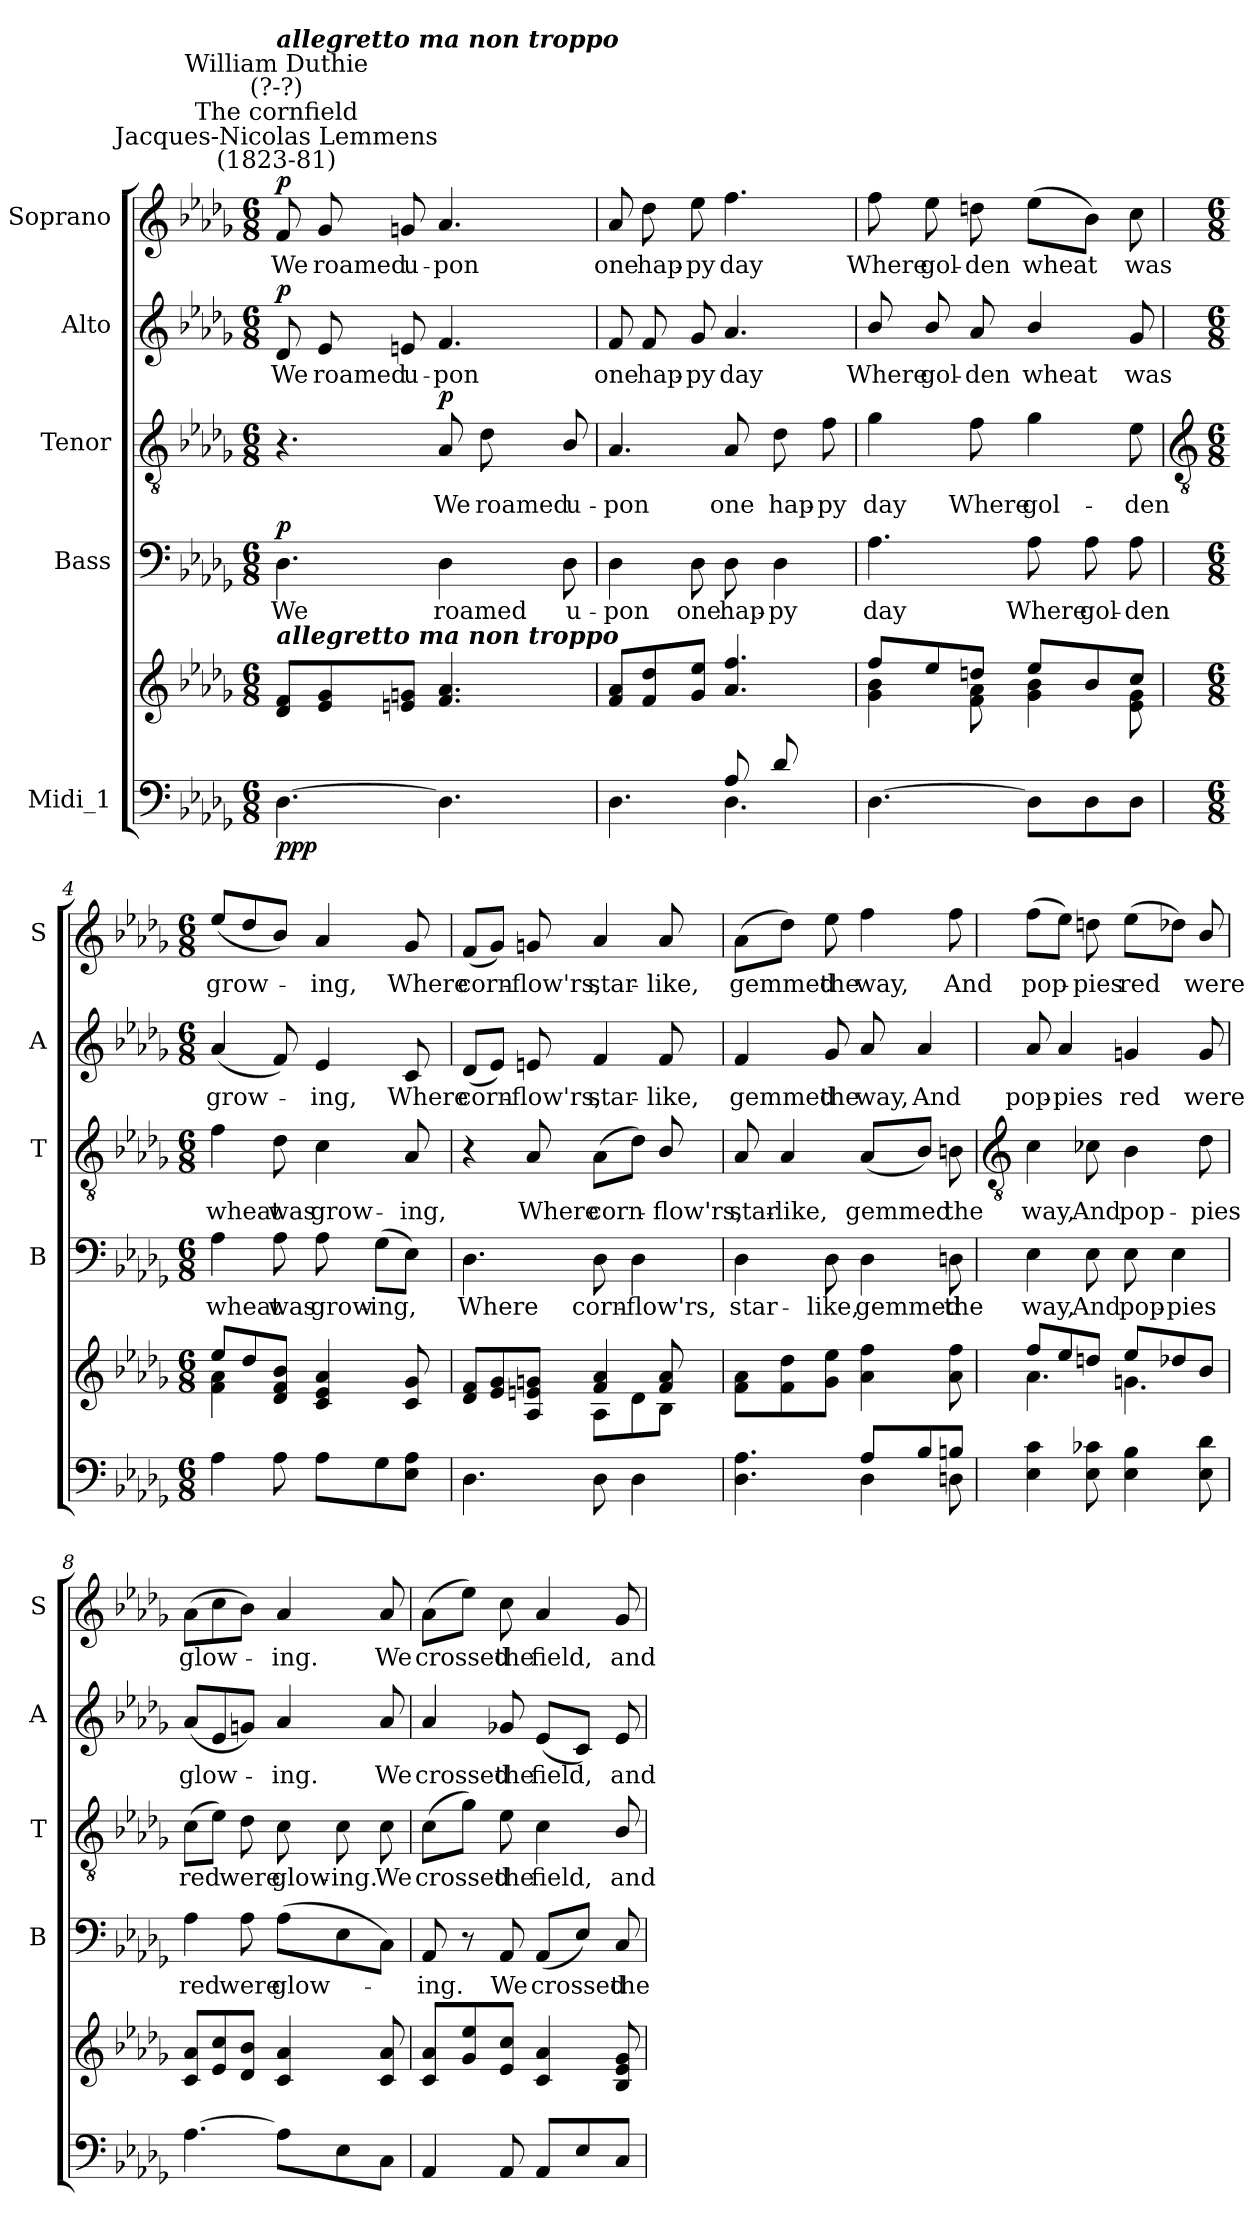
**kern	**kern	**dynam	**kern	**text	**dynam	**kern	**text	**dynam	**kern	**text	**dynam	**kern	**text	**dynam
*part5	*part5	*part5	*part4	*part4	*part4	*part3	*part3	*part3	*part2	*part2	*part2	*part1	*part1	*part1
*staff6	*staff5	*staff5/6	*staff4	*staff4	*staff4	*staff3	*staff3	*staff3	*staff2	*staff2	*staff2	*staff1	*staff1	*staff1
*I"Midi_1	*	*	*I"Bass	*	*	*I"Tenor	*	*	*I"Alto	*	*	*I"Soprano	*	*
*	*	*	*I'B	*	*	*I'T	*	*	*I'A	*	*	*I'S	*	*
*clefF4	*clefG2	*	*clefF4	*	*	*clefGv2	*	*	*clefG2	*	*	*clefG2	*	*
*k[b-e-a-d-g-]	*k[b-e-a-d-g-]	*	*k[b-e-a-d-g-]	*	*	*k[b-e-a-d-g-]	*	*	*k[b-e-a-d-g-]	*	*	*k[b-e-a-d-g-]	*	*
*D-:	*D-:	*	*D-:	*	*	*D-:	*	*	*D-:	*	*	*D-:	*	*
*M6/8	*M6/8	*	*M6/8	*	*	*M6/8	*	*	*M6/8	*	*	*M6/8	*	*
*MM66	*MM66	*	*MM66	*	*	*MM66	*	*	*MM66	*	*	*MM66	*	*
=1	=1	=1	=1	=1	=1	=1	=1	=1	=1	=1	=1	=1	=1	=1
*	*^	*	*	*	*	*	*	*	*	*	*	*	*	*
!	!	!	!	!	!	!	!	!	!	!	!	!	!LO:TX:a:cj:t=Jacques-Nicolas Lemmens\n(1823-81)	!	!
!	!	!	!	!	!	!	!	!	!	!	!	!	!LO:TX:a:cj:t=The cornfield	!	!
!	!	!	!	!	!	!	!	!	!	!	!	!	!LO:TX:a:cj:t=William Duthie\n(?-?)	!	!
!	!	!	!	!	!	!	!	!	!	!	!	!	!LO:TX:a:Bi:t=allegretto ma non troppo	!	!
!	!LO:TX:a:Bi:t=allegretto ma non troppo	!	!	!	!	!	!	!	!	!	!	!	!	!	!
!	!	!LO:N:vis=1	!LO:DY:b=2	!	!LO:LY:b	!	!	!	!	!	!LO:LY:b	!	!	!LO:LY:b	!
!	!	!	!LO:DY:n=1:b=2	!	!	!	!	!	!	!	!	!	!	!	!
!	!	!	!LO:DY:n=2:b	!	!	!LO:DY:b	!	!	!	!	!	!LO:DY:b	!	!	!LO:DY:b
[4.D-\	8d- 8fL	2.ryy	p p p	4.D-	We	p	4.r	.	.	8d-	We	p	8f	We	p
!	!	!	!	!	!	!	!	!	!	!	!LO:LY:b	!	!	!LO:LY:b	!
.	8e- 8g-	.	.	.	.	.	.	.	.	8e-	roamed	.	8g-	roamed	.
!	!	!	!	!	!	!	!	!	!	!	!LO:LY:b	!	!	!LO:LY:b	!
.	8en 8gnJ	.	.	.	.	.	.	.	.	8en	u-	.	8gn	u-	.
!	!	!	!	!	!LO:LY:b	!	!	!LO:LY:b	!LO:DY:b	!	!LO:LY:b	!	!	!LO:LY:b	!
4.D-]	4.f 4.a-	.	.	4D-	roamed	.	8A-	We	p	4.f	-pon	.	4.a-	-pon	.
!	!	!	!	!	!	!	!	!LO:LY:b	!	!	!	!	!	!	!
.	.	.	.	.	.	.	8d-	roamed	.	.	.	.	.	.	.
!	!	!	!	!	!LO:LY:b	!	!	!LO:LY:b	!	!	!	!	!	!	!
.	.	.	.	8D-	u-	.	8B-/	u-	.	.	.	.	.	.	.
=2	=2	=2	=2	=2	=2	=2	=2	=2	=2	=2	=2	=2	=2	=2	=2
*^	*	*	*	*	*	*	*	*	*	*	*	*	*	*	*
!	!	!	!	!	!	!LO:LY:b	!	!	!LO:LY:b	!	!	!LO:LY:b	!	!	!LO:LY:b	!
4.ryy	4.D-	8f/ 8a-/L	4.ryy	.	4D-	-pon	.	4.A-	-pon	.	8f	one	.	8a-	one	.
!	!	!	!	!	!	!	!	!	!	!	!	!LO:LY:b	!	!	!LO:LY:b	!
.	.	8f/ 8dd-/	.	.	.	.	.	.	.	.	8f	hap-	.	8dd-	hap-	.
!	!	!	!	!	!	!LO:LY:b	!	!	!	!	!	!LO:LY:b	!	!	!LO:LY:b	!
.	.	8g-/ 8ee-/J	.	.	8D-	one	.	.	.	.	8g-	-py	.	8ee-	-py	.
!	!	!	!	!	!	!LO:LY:b	!	!	!LO:LY:b	!	!	!LO:LY:b	!	!	!LO:LY:b	!
8A-L	4.D-	4.a-/ 4.ff/	4ryy	.	8D-	hap-	.	8A-	one	.	4.a-	day	.	4.ff	day	.
!	!	!	!	!	!	!LO:LY:b	!	!	!LO:LY:b	!	!	!	!	!	!	!
8d-	.	.	.	.	4D-	-py	.	8d-	hap-	.	.	.	.	.	.	.
!	!	!	!	!	!	!	!	!	!LO:LY:b	!	!	!	!	!	!	!
8ryy	.	.	8fJ	.	.	.	.	8f	-py	.	.	.	.	.	.	.
*v	*v	*	*	*	*	*	*	*	*	*	*	*	*	*	*	*
=3	=3	=3	=3	=3	=3	=3	=3	=3	=3	=3	=3	=3	=3	=3	=3
!	!	!	!	!	!LO:LY:b	!	!	!LO:LY:b	!	!	!LO:LY:b	!	!	!LO:LY:b	!
[4.D-	8ff/L	4g-\ 4b-\	.	4.A-	day	.	4g-	day	.	8b-/	Where	.	8ff	Where	.
!	!	!	!	!	!	!	!	!	!	!	!LO:LY:b	!	!	!LO:LY:b	!
.	8ee-/	.	.	.	.	.	.	.	.	8b-/	gol-	.	8ee-	gol-	.
!	!	!	!	!	!	!	!	!LO:LY:b	!	!	!LO:LY:b	!	!	!LO:LY:b	!
.	8ddn/J	8f\ 8a-\	.	.	.	.	8f	Where	.	8a-	-den	.	8ddn	-den	.
!	!	!	!	!	!LO:LY:b	!	!	!LO:LY:b	!	!	!LO:LY:b	!	!	!LO:LY:b	!
8D-L]	8ee-/L	4g-\ 4b-\	.	8A-	Where	.	4g-	gol-	.	4b-/	wheat	.	(>8ee-L	wheat	.
!	!	!	!	!	!LO:LY:b	!	!	!	!	!	!	!	!	!	!
8D-	8b-/	.	.	8A-	gol-	.	.	.	.	.	.	.	8b-J)	.	.
!	!	!	!	!	!LO:LY:b	!	!	!LO:LY:b	!	!	!LO:LY:b	!	!	!LO:LY:b	!
8D-J	8cc/J	8e-\ 8g-\	.	8A-	-den	.	8e-	-den	.	8g-	was	.	8cc	was	.
!!LO:LB:g=z
=4	=4	=4	=4	=4	=4	=4	=4	=4	=4	=4	=4	=4	=4	=4	=4
*	*	*	*	*	*	*	*clefGv2	*	*	*	*	*	*	*	*
*M6/8	*M6/8	*	*	*M6/8	*	*	*M6/8	*	*	*M6/8	*	*	*M6/8	*	*
!	!	!	!	!	!LO:LY:b	!	!	!LO:LY:b	!	!	!LO:LY:b	!	!	!LO:LY:b	!
4A-	8ee-L	4f\ 4a-\	.	4A-	wheat	.	4f	wheat	.	(<4a-	grow-	.	(>8ee-L	grow-	.
.	8dd-	.	.	.	.	.	.	.	.	.	.	.	8dd-	.	.
!	!	!	!	!	!LO:LY:b	!	!	!LO:LY:b	!	!	!	!	!	!	!
8A-	8d-/ 8f/ 8b-/J	4ryy	.	8A-	was	.	8d-	was	.	8f)	.	.	8b-/J)	.	.
!	!	!	!	!	!LO:LY:b	!	!	!LO:LY:b	!	!	!LO:LY:b	!	!	!LO:LY:b	!
8A-L	4c 4e- 4a-	.	.	8A-	grow-	.	4c	grow-	.	4e-	ing,	.	4a-	ing,	.
!	!	!	!	!	!LO:LY:b	!	!	!	!	!	!	!	!	!	!
8G-	.	4ryy	.	(>8G-L	-ing,	.	.	.	.	.	.	.	.	.	.
!	!	!	!	!	!	!	!	!LO:LY:b	!	!	!LO:LY:b	!	!	!LO:LY:b	!
8E- 8A-J	8c 8g-	.	.	8E-J)	.	.	8A-	-ing,	.	8c	Where	.	8g-	Where	.
=5	=5	=5	=5	=5	=5	=5	=5	=5	=5	=5	=5	=5	=5	=5	=5
!	!	!	!	!	!LO:LY:b	!	!	!	!	!	!LO:LY:b	!	!	!LO:LY:b	!
4.D-	8d- 8fL	4ryy	.	4.D-	Where	.	4r	.	.	(<8d-L	corn-	.	(<8fL	corn-	.
.	8e- 8g-	.	.	.	.	.	.	.	.	8e-J)	.	.	8g-J)	.	.
!	!	!	!	!	!	!	!	!LO:LY:b	!	!	!LO:LY:b	!	!	!LO:LY:b	!
.	8A- 8en 8gnJ	8ryy	.	.	.	.	8A-	Where	.	8en	flow'rs,	.	8gn	flow'rs,	.
!	!	!	!	!	!LO:LY:b	!	!	!LO:LY:b	!	!	!LO:LY:b	!	!	!LO:LY:b	!
8D-	4f 4a-	8A-\L	.	8D-	corn-	.	(>8A-L	corn-	.	4f	star-	.	4a-	star-	.
!	!	!	!	!	!LO:LY:b	!	!	!	!	!	!	!	!	!	!
4D-	.	8d-\	.	4D-	-flow'rs,	.	8d-J)	.	.	.	.	.	.	.	.
!	!	!	!	!	!	!	!	!LO:LY:b	!	!	!LO:LY:b	!	!	!LO:LY:b	!
.	8f 8a-	8B-\J	.	.	.	.	8B-/	flow'rs,	.	8f	-like,	.	8a-	-like,	.
=6	=6	=6	=6	=6	=6	=6	=6	=6	=6	=6	=6	=6	=6	=6	=6
*^	*	*	*	*	*	*	*	*	*	*	*	*	*	*	*
!	!	!	!	!	!	!LO:LY:b	!	!	!LO:LY:b	!	!	!LO:LY:b	!	!	!LO:LY:b	!
4.ryy	4.D- 4.A-	8f 8a-L	4.ryy	.	4D-	star-	.	8A-	star-	.	4f	gemmed	.	(>8a-L	gemmed	.
!	!	!	!	!	!	!	!	!	!LO:LY:b	!	!	!	!	!	!	!
.	.	8f 8dd-	.	.	.	.	.	4A-	-like,	.	.	.	.	8dd-J)	.	.
!	!	!	!	!	!	!LO:LY:b	!	!	!	!	!	!LO:LY:b	!	!	!LO:LY:b	!
.	.	8g- 8ee-J	.	.	8D-	-like,	.	.	.	.	8g-	the	.	8ee-	the	.
!	!	!	!	!	!	!LO:LY:b	!	!	!LO:LY:b	!	!	!LO:LY:b	!	!	!LO:LY:b	!
8A-/L	4D-	4a- 4ff	4.ryy	.	4D-	gemmed	.	(<8A-L	gemmed	.	8a-	way,	.	4ff	way,	.
!	!	!	!	!	!	!	!	!	!	!	!	!LO:LY:b	!	!	!	!
8B-/	.	.	.	.	.	.	.	8B-J)	.	.	4a-	And	.	.	.	.
!	!	!	!	!	!	!LO:LY:b	!	!	!LO:LY:b	!	!	!	!	!	!LO:LY:b	!
8Bn/J	8Dn	8a- 8ff	.	.	8Dn	the	.	8Bn	the	.	.	.	.	8ff	And	.
*v	*v	*	*	*	*	*	*	*	*	*	*	*	*	*	*	*
!!LO:LB:g=z
=7	=7	=7	=7	=7	=7	=7	=7	=7	=7	=7	=7	=7	=7	=7	=7
*	*	*	*	*	*	*	*clefGv2	*	*	*	*	*	*	*	*
*^	*	*	*	*	*	*	*	*	*	*	*	*	*	*	*
!	!	!	!	!	!	!LO:LY:b	!	!	!LO:LY:b	!	!	!LO:LY:b	!	!	!LO:LY:b	!
*v	*v	*	*	*	*	*	*	*	*	*	*	*	*	*	*	*
4E- 4c	8ff/L	4.a-\	.	4E-	way,	.	4c	way,	.	8a-	pop-	.	(>8ffL	pop-	.
!	!	!	!	!	!	!	!	!	!	!	!LO:LY:b	!	!	!	!
.	8ee-/	.	.	.	.	.	.	.	.	4a-	-pies	.	8ee-J)	.	.
!	!	!	!	!	!LO:LY:b	!	!	!LO:LY:b	!	!	!	!	!	!LO:LY:b	!
8E- 8c-X	8ddn/J	.	.	8E-	And	.	8c-X	And	.	.	.	.	8ddn	pies	.
!	!	!	!	!	!LO:LY:b	!	!	!LO:LY:b	!	!	!LO:LY:b	!	!	!LO:LY:b	!
4E- 4B-	8ee-/L	4.gn\	.	8E-	pop-	.	4B-	pop-	.	4gn	red	.	(>8ee-L	red	.
!	!	!	!	!	!LO:LY:b	!	!	!	!	!	!	!	!	!	!
.	8dd-X/	.	.	4E-	-pies	.	.	.	.	.	.	.	8dd-XJ)	.	.
!	!	!	!	!	!	!	!	!LO:LY:b	!	!	!LO:LY:b	!	!	!LO:LY:b	!
8E- 8d-	8b-/J	.	.	.	.	.	8d-	-pies	.	8g	were	.	8b-/	were	.
=8	=8	=8	=8	=8	=8	=8	=8	=8	=8	=8	=8	=8	=8	=8	=8
!	!	!LO:N:vis=1	!	!	!LO:LY:b	!	!	!LO:LY:b	!	!	!LO:LY:b	!	!	!LO:LY:b	!
[4.A-	8c/ 8a-/L	2.ryy	.	4A-	red	.	(>8cL	red	.	(<8a-L	glow-	.	(>8a-L	glow-	.
.	8e-/ 8cc/	.	.	.	.	.	8e-J)	.	.	8e-	.	.	8cc	.	.
!	!	!	!	!	!LO:LY:b	!	!	!LO:LY:b	!	!	!	!	!	!	!
.	8d-/ 8b-/J	.	.	8A-	were	.	8d-	were	.	8gnJ)	.	.	8b-J)	.	.
!	!	!	!	!	!LO:LY:b	!	!	!LO:LY:b	!	!	!LO:LY:b	!	!	!LO:LY:b	!
8A-L]	4c/ 4a-/	.	.	(>8A-L	glow-	.	8c	glow-	.	4a-	ing.	.	4a-	ing.	.
!	!	!	!	!	!	!	!	!LO:LY:b	!	!	!	!	!	!	!
8E-	.	.	.	8E-	.	.	8c	-ing.	.	.	.	.	.	.	.
!	!	!	!	!	!	!	!	!LO:LY:b	!	!	!LO:LY:b	!	!	!LO:LY:b	!
8CJ	8c/ 8a-/	.	.	8CJ)	.	.	8c	We	.	8a-	We	.	8a-	We	.
=9	=9	=9	=9	=9	=9	=9	=9	=9	=9	=9	=9	=9	=9	=9	=9
!	!	!LO:N:vis=1	!	!	!LO:LY:b	!	!	!LO:LY:b	!	!	!LO:LY:b	!	!	!LO:LY:b	!
4AA-	8c/ 8a-/L	2.ryy	.	8AA-	ing.	.	(>8cL	crossed	.	4a-	crossed	.	(>8a-L	crossed	.
.	8g-/ 8ee-/	.	.	8r	.	.	8g-J)	.	.	.	.	.	8ee-J)	.	.
!	!	!	!	!	!LO:LY:b	!	!	!LO:LY:b	!	!	!LO:LY:b	!	!	!LO:LY:b	!
8AA-	8e-/ 8cc/J	.	.	8AA-	We	.	8e-	the	.	8g-X	the	.	8cc	the	.
!	!	!	!	!	!LO:LY:b	!	!	!LO:LY:b	!	!	!LO:LY:b	!	!	!LO:LY:b	!
8AA-L	4c/ 4a-/	.	.	(<8AA-L	crossed	.	4c	field,	.	(<8e-L	field,	.	4a-	field,	.
8E-	.	.	.	8E-J)	.	.	.	.	.	8cJ)	.	.	.	.	.
!	!	!	!	!	!LO:LY:b	!	!	!LO:LY:b	!	!	!LO:LY:b	!	!	!LO:LY:b	!
8CJ	8B-/ 8e-/ 8g-/	.	.	8C	the	.	8B-/	and	.	8e-	and	.	8g-	and	.
*	*v	*v	*	*	*	*	*	*	*	*	*	*	*	*	*
=	=	=	=	=	=	=	=	=	=	=	=	=	=	=
*-	*-	*-	*-	*-	*-	*-	*-	*-	*-	*-	*-	*-	*-	*-
